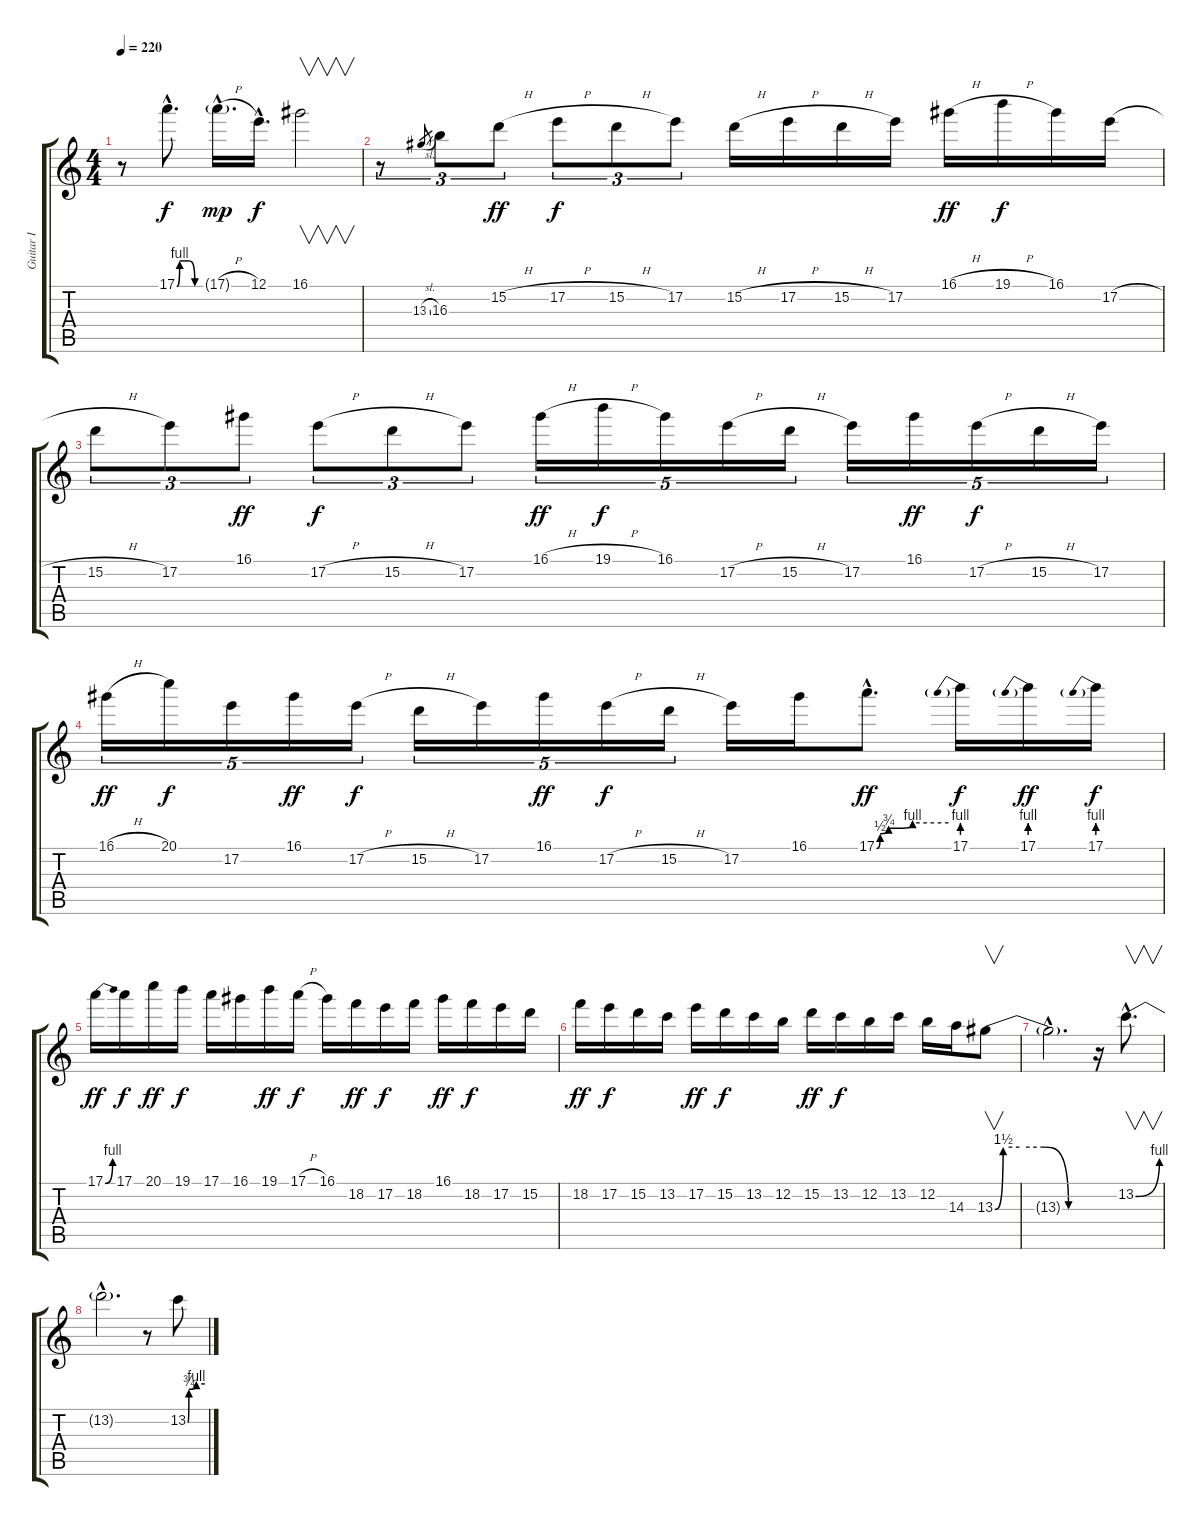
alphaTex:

\track ("Guitar I" "Guitar I") {instrument overdrivenguitar}
\staff {score tabs}
\tuning (E4 B3 G3 D3 A2 E2) {hide}
\ts (4 4)
\tempo 220
\clef g2
\ks c
r.8{dy f} 17.1{be (custom 0 0 7 4 15 4 30 4 45 0 60 0) hac}.8{d} 17.1{h g hac}.16{d dy mp} 12.1{hac}.16{d dy f} 16.1.2{v} |
r.8{tu (3 2)} 13.3{sl}.8{gr} 16.3.8{tu (3 2)} 15.2{h}.8{tu (3 2) dy ff} 17.2{h}.8{tu (3 2) dy f} 15.2{h}.8{tu (3 2)} 17.2.8{tu (3 2)} 15.2{h}.16 17.2{h}.16 15.2{h}.16 17.2.16 16.1{h}.16{dy ff} 19.1{h}.16{dy f} 16.1.16 17.2{h}.16 |
15.2{h}.8{tu (3 2)} 17.2.8{tu (3 2)} 16.1.8{tu (3 2) dy ff} 17.2{h}.8{tu (3 2) dy f} 15.2{h}.8{tu (3 2)} 17.2.8{tu (3 2)} 16.1{h}.16{tu (5 4) dy ff} 19.1{h}.16{tu (5 4) dy f} 16.1.16{tu (5 4)} 17.2{h}.16{tu (5 4)} 15.2{h}.16{tu (5 4)} 17.2.16{tu (5 4)} 16.1.16{tu (5 4) dy ff} 17.2{h}.16{tu (5 4) dy f} 15.2{h}.16{tu (5 4)} 17.2.16{tu (5 4)} |
16.1{h}.16{tu (5 4) dy ff} 20.1.16{tu (5 4) dy f} 17.2.16{tu (5 4)} 16.1.16{tu (5 4) dy ff} 17.2{h}.16{tu (5 4) dy f} 15.2{h}.16{tu (5 4)} 17.2.16{tu (5 4)} 16.1.16{tu (5 4) dy ff} 17.2{h}.16{tu (5 4) dy f} 15.2{h}.16{tu (5 4)} 17.2.16 16.1.16 17.1{be (custom 0 0 3 2 10 3 30 4 60 4) hac}.8{d dy ff} 17.1{be (prebend 0 4 60 4)}.16{dy f} 17.1{be (prebend 0 4 60 4)}.16{dy ff} 17.1{be (prebend 0 4 60 4)}.16{dy f} |
17.1{be (bend 0 0 60 4)}.16{dy ff} 17.1.16{dy f} 20.1.16{dy ff} 19.1.16{dy f} 17.1.16 16.1.16 19.1.16{dy ff} 17.1{h}.16{dy f} 16.1.16 18.2.16{dy ff} 17.2.16{dy f} 18.2.16 16.1.16{dy ff} 18.2.16{dy f} 17.2.16 15.2.16 |
18.2.16{dy ff} 17.2.16{dy f} 15.2.16 13.2.16 17.2.16{dy ff} 15.2.16{dy f} 13.2.16 12.2.16 15.2.16{dy ff} 13.2.16{dy f} 12.2.16 13.2.16 12.2.16 14.3.16 13.3{be (custom 0 0 5 6 15 6 30 6 45 0 60 0)}.8{v} |
13.3{hac t}.2{d} r.16 13.2{be (bend 0 0 60 4) hac}.8{v d} |
13.2{hac t}.2{d} r.8 13.2{be (custom 0 0 4 3 30 4 60 4)}.8
